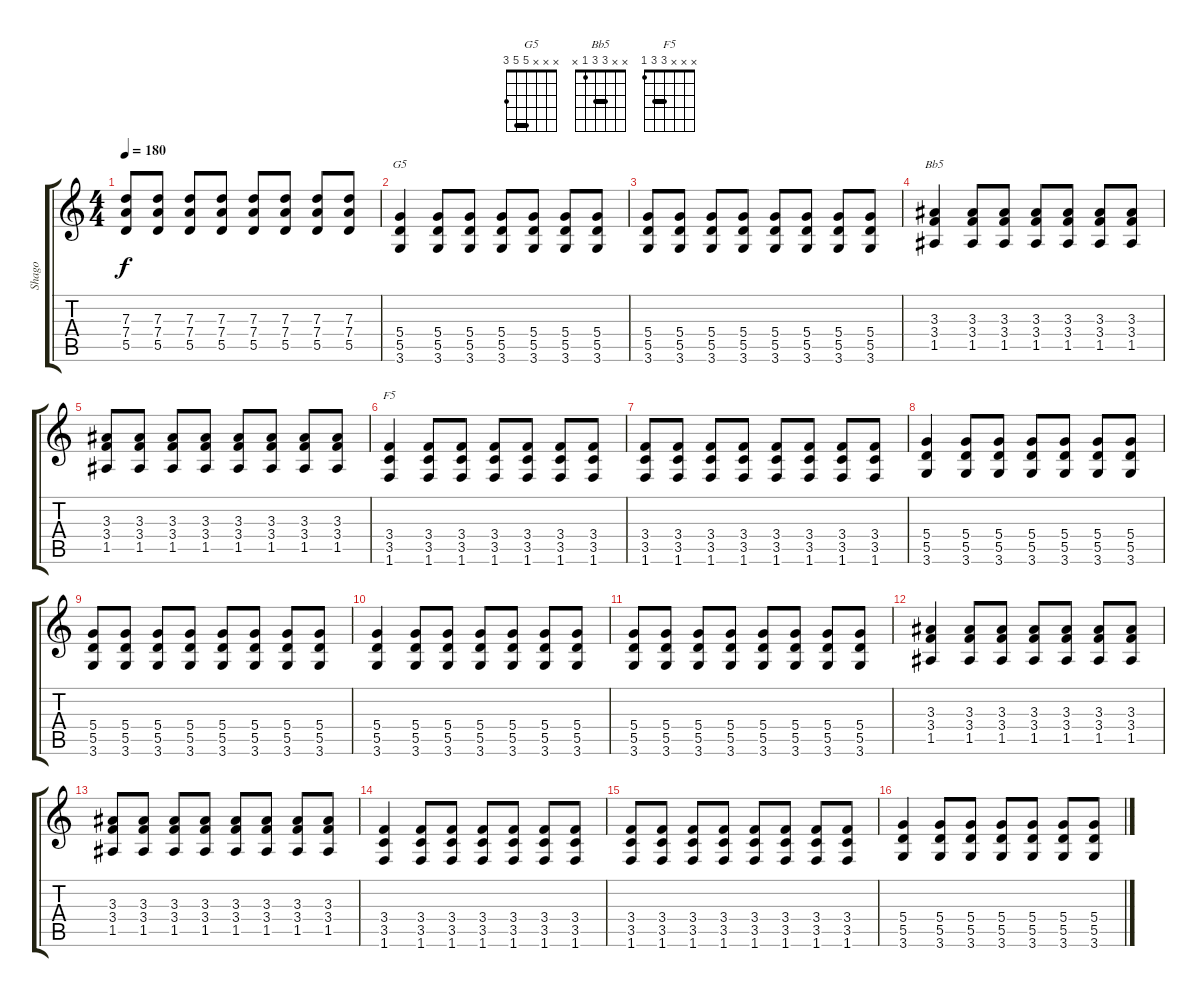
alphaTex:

\track ("Shago" "Shago") {instrument distortionguitar}
\staff {score tabs}
\tuning (E4 B3 G3 D3 A2 E2) {hide}
\chord ("G5" x x x 5 5 3) {barre 5}
\chord ("Bb5" x x 3 3 1 x) {barre 3}
\chord ("F5" x x x 3 3 1) {barre 3}
\ts (4 4)
\tempo 180
\clef g2
\ks c
(7.3 7.4 5.5).8{dy f} (7.3 7.4 5.5).8 (7.3 7.4 5.5).8 (7.3 7.4 5.5).8 (7.3 7.4 5.5).8 (7.3 7.4 5.5).8 (7.3 7.4 5.5).8 (7.3 7.4 5.5).8 |
(5.4 5.5 3.6).4{ch "G5"} (5.4 5.5 3.6).8 (5.4 5.5 3.6).8 (5.4 5.5 3.6).8 (5.4 5.5 3.6).8 (5.4 5.5 3.6).8 (5.4 5.5 3.6).8 |
(5.4 5.5 3.6).8 (5.4 5.5 3.6).8 (5.4 5.5 3.6).8 (5.4 5.5 3.6).8 (5.4 5.5 3.6).8 (5.4 5.5 3.6).8 (5.4 5.5 3.6).8 (5.4 5.5 3.6).8 |
(3.3 3.4 1.5).4{ch "Bb5"} (3.3 3.4 1.5).8 (3.3 3.4 1.5).8 (3.3 3.4 1.5).8 (3.3 3.4 1.5).8 (3.3 3.4 1.5).8 (3.3 3.4 1.5).8 |
(3.3 3.4 1.5).8 (3.3 3.4 1.5).8 (3.3 3.4 1.5).8 (3.3 3.4 1.5).8 (3.3 3.4 1.5).8 (3.3 3.4 1.5).8 (3.3 3.4 1.5).8 (3.3 3.4 1.5).8 |
(3.4 3.5 1.6).4{ch "F5"} (3.4 3.5 1.6).8 (3.4 3.5 1.6).8 (3.4 3.5 1.6).8 (3.4 3.5 1.6).8 (3.4 3.5 1.6).8 (3.4 3.5 1.6).8 |
(3.4 3.5 1.6).8 (3.4 3.5 1.6).8 (3.4 3.5 1.6).8 (3.4 3.5 1.6).8 (3.4 3.5 1.6).8 (3.4 3.5 1.6).8 (3.4 3.5 1.6).8 (3.4 3.5 1.6).8 |
(5.4 5.5 3.6).4 (5.4 5.5 3.6).8 (5.4 5.5 3.6).8 (5.4 5.5 3.6).8 (5.4 5.5 3.6).8 (5.4 5.5 3.6).8 (5.4 5.5 3.6).8 |
(5.4 5.5 3.6).8 (5.4 5.5 3.6).8 (5.4 5.5 3.6).8 (5.4 5.5 3.6).8 (5.4 5.5 3.6).8 (5.4 5.5 3.6).8 (5.4 5.5 3.6).8 (5.4 5.5 3.6).8 |
(5.4 5.5 3.6).4 (5.4 5.5 3.6).8 (5.4 5.5 3.6).8 (5.4 5.5 3.6).8 (5.4 5.5 3.6).8 (5.4 5.5 3.6).8 (5.4 5.5 3.6).8 |
(5.4 5.5 3.6).8 (5.4 5.5 3.6).8 (5.4 5.5 3.6).8 (5.4 5.5 3.6).8 (5.4 5.5 3.6).8 (5.4 5.5 3.6).8 (5.4 5.5 3.6).8 (5.4 5.5 3.6).8 |
(3.3 3.4 1.5).4 (3.3 3.4 1.5).8 (3.3 3.4 1.5).8 (3.3 3.4 1.5).8 (3.3 3.4 1.5).8 (3.3 3.4 1.5).8 (3.3 3.4 1.5).8 |
(3.3 3.4 1.5).8 (3.3 3.4 1.5).8 (3.3 3.4 1.5).8 (3.3 3.4 1.5).8 (3.3 3.4 1.5).8 (3.3 3.4 1.5).8 (3.3 3.4 1.5).8 (3.3 3.4 1.5).8 |
(3.4 3.5 1.6).4 (3.4 3.5 1.6).8 (3.4 3.5 1.6).8 (3.4 3.5 1.6).8 (3.4 3.5 1.6).8 (3.4 3.5 1.6).8 (3.4 3.5 1.6).8 |
(3.4 3.5 1.6).8 (3.4 3.5 1.6).8 (3.4 3.5 1.6).8 (3.4 3.5 1.6).8 (3.4 3.5 1.6).8 (3.4 3.5 1.6).8 (3.4 3.5 1.6).8 (3.4 3.5 1.6).8 |
(5.4 5.5 3.6).4 (5.4 5.5 3.6).8 (5.4 5.5 3.6).8 (5.4 5.5 3.6).8 (5.4 5.5 3.6).8 (5.4 5.5 3.6).8 (5.4 5.5 3.6).8
